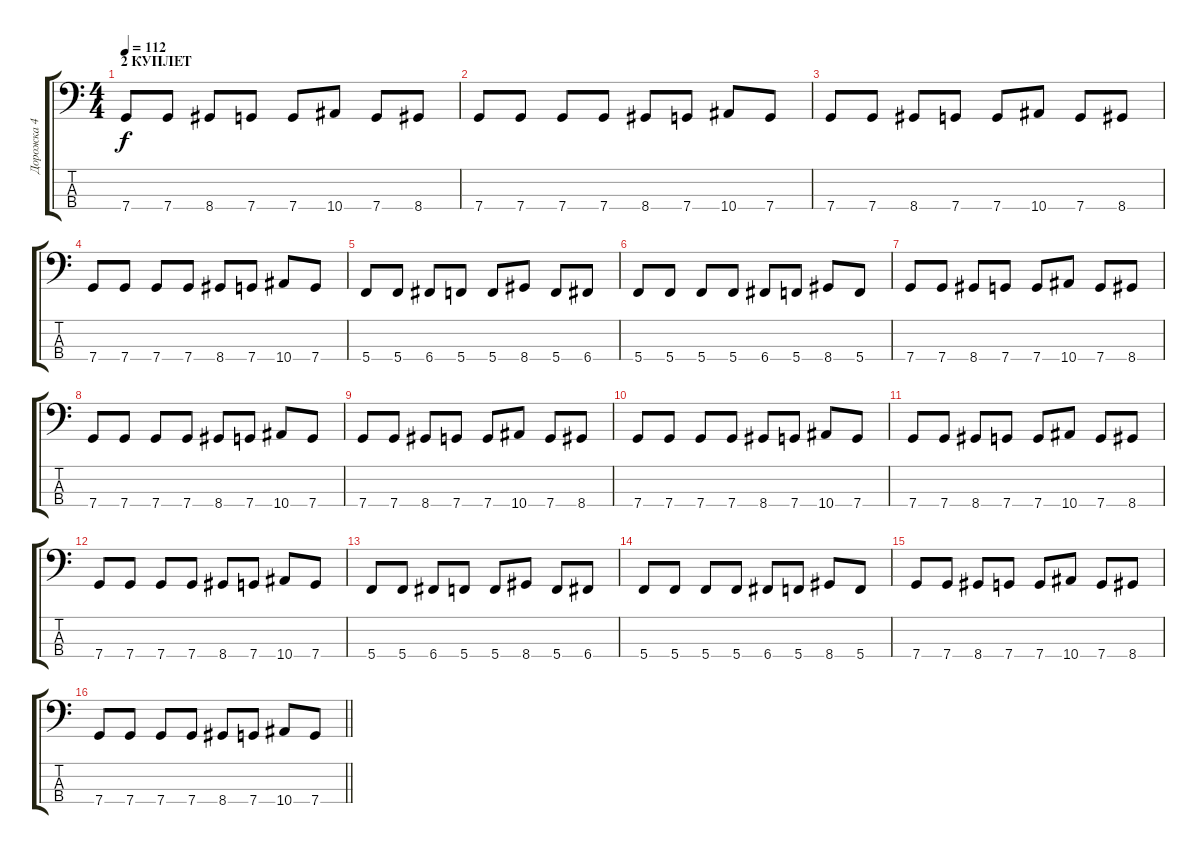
\track ("Дорожка 4" "Дорожка 4") {instrument electricbassfinger}
\staff {score tabs}
\tuning (F2 C2 G1 C1) {hide}
\ts (4 4)
\section ("" "2 КУПЛЕТ")
\tempo 112
\clef f4
\ks c
7.4.8{dy f} 7.4.8 8.4.8 7.4.8 7.4.8 10.4.8 7.4.8 8.4.8 |
7.4.8 7.4.8 7.4.8 7.4.8 8.4.8 7.4.8 10.4.8 7.4.8 |
7.4.8 7.4.8 8.4.8 7.4.8 7.4.8 10.4.8 7.4.8 8.4.8 |
7.4.8 7.4.8 7.4.8 7.4.8 8.4.8 7.4.8 10.4.8 7.4.8 |
5.4.8 5.4.8 6.4.8 5.4.8 5.4.8 8.4.8 5.4.8 6.4.8 |
5.4.8 5.4.8 5.4.8 5.4.8 6.4.8 5.4.8 8.4.8 5.4.8 |
7.4.8 7.4.8 8.4.8 7.4.8 7.4.8 10.4.8 7.4.8 8.4.8 |
7.4.8 7.4.8 7.4.8 7.4.8 8.4.8 7.4.8 10.4.8 7.4.8 |
7.4.8 7.4.8 8.4.8 7.4.8 7.4.8 10.4.8 7.4.8 8.4.8 |
7.4.8 7.4.8 7.4.8 7.4.8 8.4.8 7.4.8 10.4.8 7.4.8 |
7.4.8 7.4.8 8.4.8 7.4.8 7.4.8 10.4.8 7.4.8 8.4.8 |
7.4.8 7.4.8 7.4.8 7.4.8 8.4.8 7.4.8 10.4.8 7.4.8 |
5.4.8 5.4.8 6.4.8 5.4.8 5.4.8 8.4.8 5.4.8 6.4.8 |
5.4.8 5.4.8 5.4.8 5.4.8 6.4.8 5.4.8 8.4.8 5.4.8 |
7.4.8 7.4.8 8.4.8 7.4.8 7.4.8 10.4.8 7.4.8 8.4.8 |
\barLineRight lightlight
7.4.8 7.4.8 7.4.8 7.4.8 8.4.8 7.4.8 10.4.8 7.4.8
